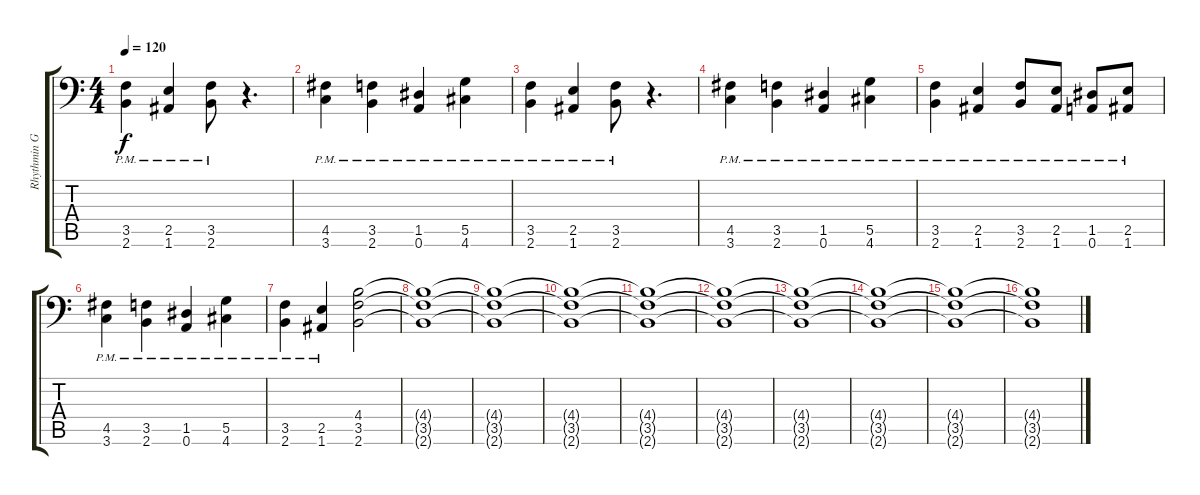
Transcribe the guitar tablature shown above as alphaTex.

\track ("Rhythmin Guitar #2" "Rhythmin G") {instrument distortionguitar}
\staff {score tabs}
\tuning (A3 E3 C3 G2 D2 A1) {hide}
\ts (4 4)
\tempo 120
\clef f4
\ks c
(3.5{pm} 2.6{pm}).4{dy f} (2.5{pm} 1.6{pm}).4 (3.5{pm} 2.6{pm}).8 r.4{d} |
(4.5{pm} 3.6{pm}).4 (3.5{pm} 2.6{pm}).4 (1.5{pm} 0.6{pm}).4 (5.5{pm} 4.6{pm}).4 |
(3.5{pm} 2.6{pm}).4 (2.5{pm} 1.6{pm}).4 (3.5{pm} 2.6{pm}).8 r.4{d} |
(4.5{pm} 3.6{pm}).4 (3.5{pm} 2.6{pm}).4 (1.5{pm} 0.6{pm}).4 (5.5{pm} 4.6{pm}).4 |
(3.5{pm} 2.6{pm}).4 (2.5{pm} 1.6{pm}).4 (3.5{pm} 2.6{pm}).8 (2.5{pm} 1.6{pm}).8 (1.5{pm} 0.6{pm}).8 (2.5{pm} 1.6{pm}).8 |
(4.5{pm} 3.6{pm}).4 (3.5{pm} 2.6{pm}).4 (1.5{pm} 0.6{pm}).4 (5.5{pm} 4.6{pm}).4 |
(3.5{pm} 2.6{pm}).4 (2.5{pm} 1.6{pm}).4 (4.4 3.5 2.6).2 |
(4.4{t} 3.5{t} 2.6{t}).1 |
(4.4{t} 3.5{t} 2.6{t}).1 |
(4.4{t} 3.5{t} 2.6{t}).1 |
(4.4{t} 3.5{t} 2.6{t}).1 |
(4.4{t} 3.5{t} 2.6{t}).1 |
(4.4{t} 3.5{t} 2.6{t}).1 |
(4.4{t} 3.5{t} 2.6{t}).1 |
(4.4{t} 3.5{t} 2.6{t}).1 |
(4.4{t} 3.5{t} 2.6{t}).1
